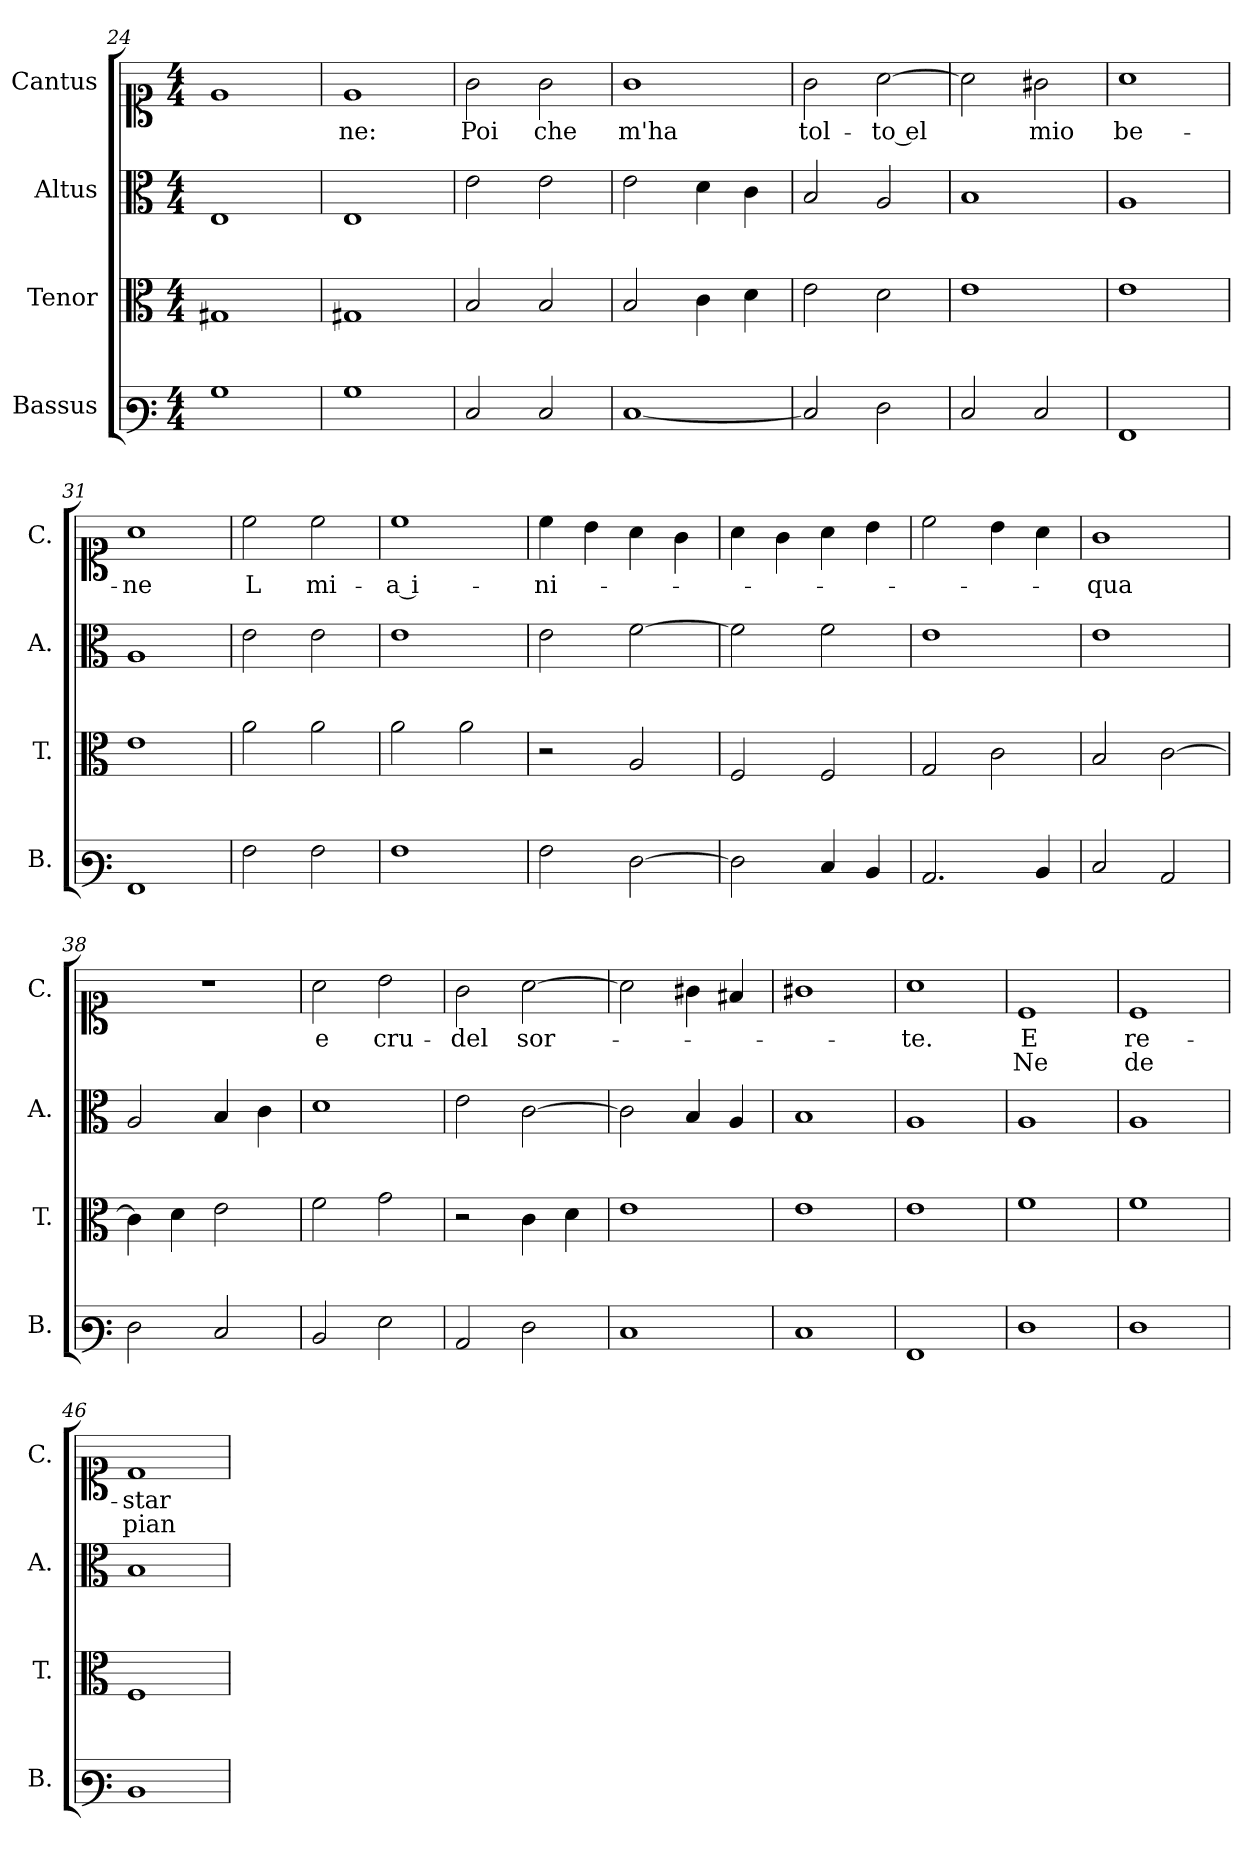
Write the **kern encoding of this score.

**kern	**kern	**kern	**kern	**text	**text
*part4	*part3	*part2	*part1	*part1	*part1
*staff4	*staff3	*staff2	*staff1	*staff1	*staff1
*I"Bassus	*I"Tenor	*I"Altus	*I"Cantus	*	*
*I'B.	*I'T.	*I'A.	*I'C.	*	*
*clefF3	*clefC3	*clefC3	*clefC1	*	*
*k[]	*k[]	*k[]	*k[]	*	*
*M4/4	*M4/4	*M4/4	*M4/4	*	*
=24	=24	=24	=24	=24	=24
1B	1G#X	1E	1e	.	.
=25	=25	=25	=25	=25	=25
!	!	!	!	!LO:LY:b	!
1B	1G#X	1E	1e	-ne:	.
!!LO:LB:g=z
=26	=26	=26	=26	=26	=26
!	!	!	!	!LO:LY:b	!
2E/	2B/	2e\	2g\	Poi	.
!	!	!	!	!LO:LY:b	!
2E/	2B/	2e\	2g\	che	.
=27	=27	=27	=27	=27	=27
!	!	!	!	!LO:LY:b	!
[1E	2B/	2e\	1g	m'ha	.
.	4c\	4d\	.	.	.
.	4d\	4c\	.	.	.
=28	=28	=28	=28	=28	=28
!	!	!	!	!LO:LY:b	!
2E/]	2e\	2B/	2g\	tol-	.
!	!	!	!	!LO:LY:b	!
2F\	2d\	2A/	[2a\	-to el	.
=29	=29	=29	=29	=29	=29
2E/	1e	1B	2a\]	.	.
!	!	!	!	!LO:LY:b	!
2E/	.	.	2g#X\	mio	.
=30	=30	=30	=30	=30	=30
!	!	!	!	!LO:LY:b	!
1AA	1e	1A	1a	be-	.
=31	=31	=31	=31	=31	=31
!	!	!	!	!LO:LY:b	!
1AA	1e	1A	1a	-ne	.
=32	=32	=32	=32	=32	=32
!	!	!	!	!LO:LY:b	!
2A\	2a\	2e\	2cc\	L	.
!	!	!	!	!LO:LY:b	!
2A\	2a\	2e\	2cc\	mi-	.
=33	=33	=33	=33	=33	=33
!	!	!	!	!LO:LY:b	!
1A	2a\	1e	1cc	-a i-	.
.	2a\	.	.	.	.
=34	=34	=34	=34	=34	=34
!	!	!	!	!LO:LY:b	!
2A\	2r	2e\	4cc\	-ni-	.
.	.	.	4b\	.	.
[2F\	2A/	[2f\	4a\	.	.
.	.	.	4g\	.	.
=35	=35	=35	=35	=35	=35
2F\]	2F/	2f\]	4a\	.	.
.	.	.	4g\	.	.
4E/	2F/	2f\	4a\	.	.
4D/	.	.	4b\	.	.
=36	=36	=36	=36	=36	=36
2.C/	2G/	1e	2cc\	.	.
.	2c\	.	4b\	.	.
4D/	.	.	4a\	.	.
=37	=37	=37	=37	=37	=37
!	!	!	!	!LO:LY:b	!
2E/	2B/	1e	1g	-qua	.
2C/	[2c\	.	.	.	.
!!LO:PB:g=z
=38	=38	=38	=38	=38	=38
2F\	4c\]	2A/	1r	.	.
.	4d\	.	.	.	.
2E/	2e\	4B/	.	.	.
.	.	4c\	.	.	.
=39	=39	=39	=39	=39	=39
!	!	!	!	!LO:LY:b	!
2D/	2f\	1d	2a\	e	.
!	!	!	!	!LO:LY:b	!
2G\	2g\	.	2b\	cru-	.
=40	=40	=40	=40	=40	=40
!	!	!	!	!LO:LY:b	!
2C/	2r	2e\	2g\	-del	.
!	!	!	!	!LO:LY:b	!
2F\	4c\	[2c\	[2a\	sor-	.
.	4d\	.	.	.	.
=41	=41	=41	=41	=41	=41
1E	1e	2c\]	2a\]	.	.
.	.	4B/	4g#X\	.	.
.	.	4A/	4f#X/	.	.
=42	=42	=42	=42	=42	=42
1E	1e	1B	1g#X	.	.
=43	=43	=43	=43	=43	=43
!	!	!	!	!LO:LY:b	!
1AA	1e	1A	1a	-te.	.
=44	=44	=44	=44	=44	=44
!	!	!	!	!LO:LY:b	!LO:LY:b
1F	1f	1A	1c	E	Ne
=45	=45	=45	=45	=45	=45
!	!	!	!	!LO:LY:b	!LO:LY:b
1F	1f	1A	1c	re-	de
=46	=46	=46	=46	=46	=46
!	!	!	!	!LO:LY:b	!LO:LY:b
1D	1F	1B	1d	-star	pian-
=	=	=	=	=	=
*-	*-	*-	*-	*-	*-
